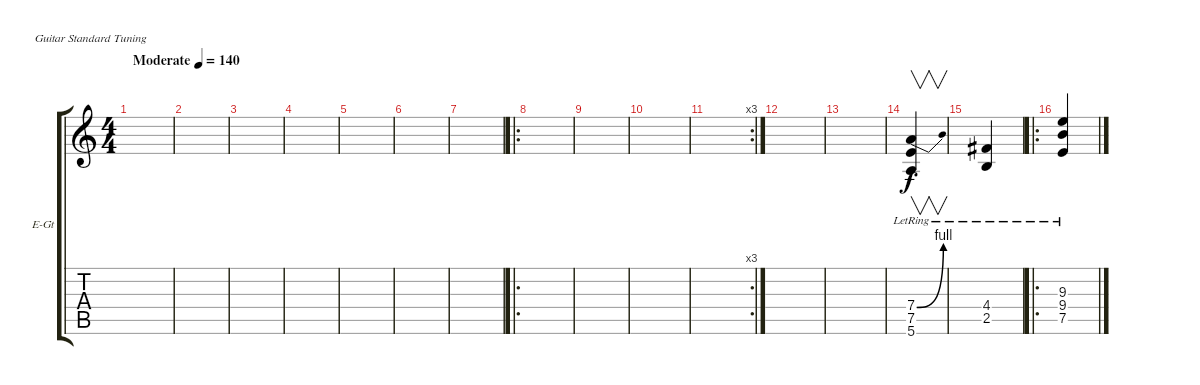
\bracketExtendMode groupsimilarinstruments
\firstSystemTrackNameOrientation horizontal
\otherSystemsTrackNameOrientation horizontal
\track ("Electric Guitar" "E-Gt") {instrument overdrivenguitar}
\staff {score tabs}
\tuning (E4 B3 G3 D3 A2 E2)
\ts (4 4)
\beaming (8 2 2 2 2)
\tempo (140 "Moderate")
\clef g2
\scale
0.487395
\ks c
|
\scale
0.256303 |
\scale
0.256303 |
\scale
0.333333 |
\scale
0.333333 |
\scale
0.333333 |
\scale
0.312821 |
\ro
\scale
0.374359 |
\scale
0.312821 |
\scale
0.322751 |
\rc 3
\scale
0.354497 |
\scale
0.322751 |
\scale
0.333333 |
\scale
0.333333 (5.6 7.5 7.4{be (bend 0 0 15 4) lr}).4{v} |
\scale
0.333333 (2.5 4.4{lr}).4 |
\ro
\scale
0.374359 (7.5 9.4 9.3{lr}).4
